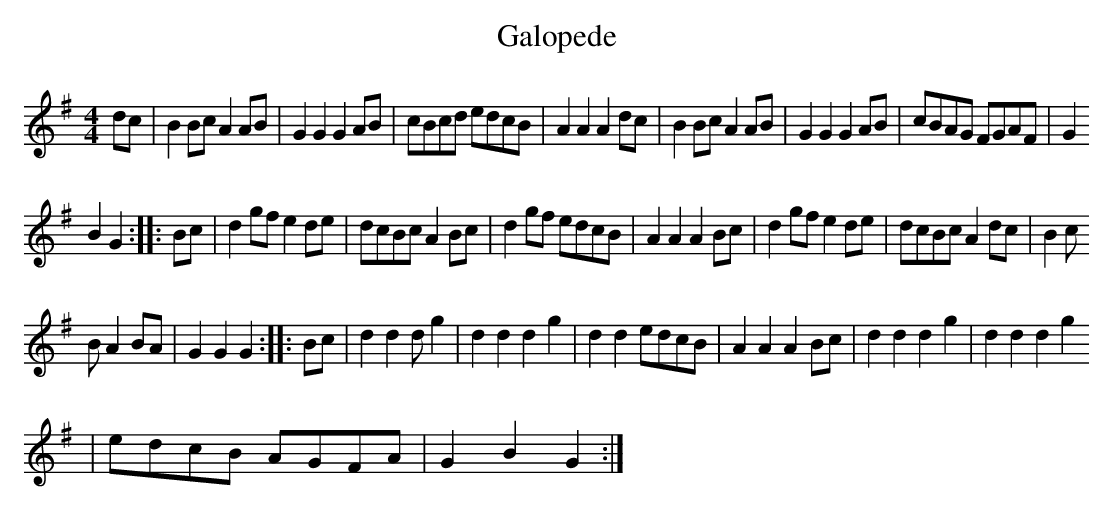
X:1
T:Galopede
M:4/4
L:1/8
K:G
dc|B2Bc A2AB|G2G2G2AB|cBcd edcB|A2A2A2dc|B2Bc A2AB|G2G2G2AB|cBAG FGAF|G2
B2G2:||:Bc|d2gf e2de|dcBc A2Bc|d2gf edcB|A2A2A2Bc|d2gf e2de|dcBc A2dc|B2c
B A2BA|G2G2 G2:||:Bc|d2d2dg2|d2d2d2g2|d2d2edcB|A2A2A2Bc|d2d2d2g2|d2d2d2g2
|edcB AGFA|G2B2G2:|
